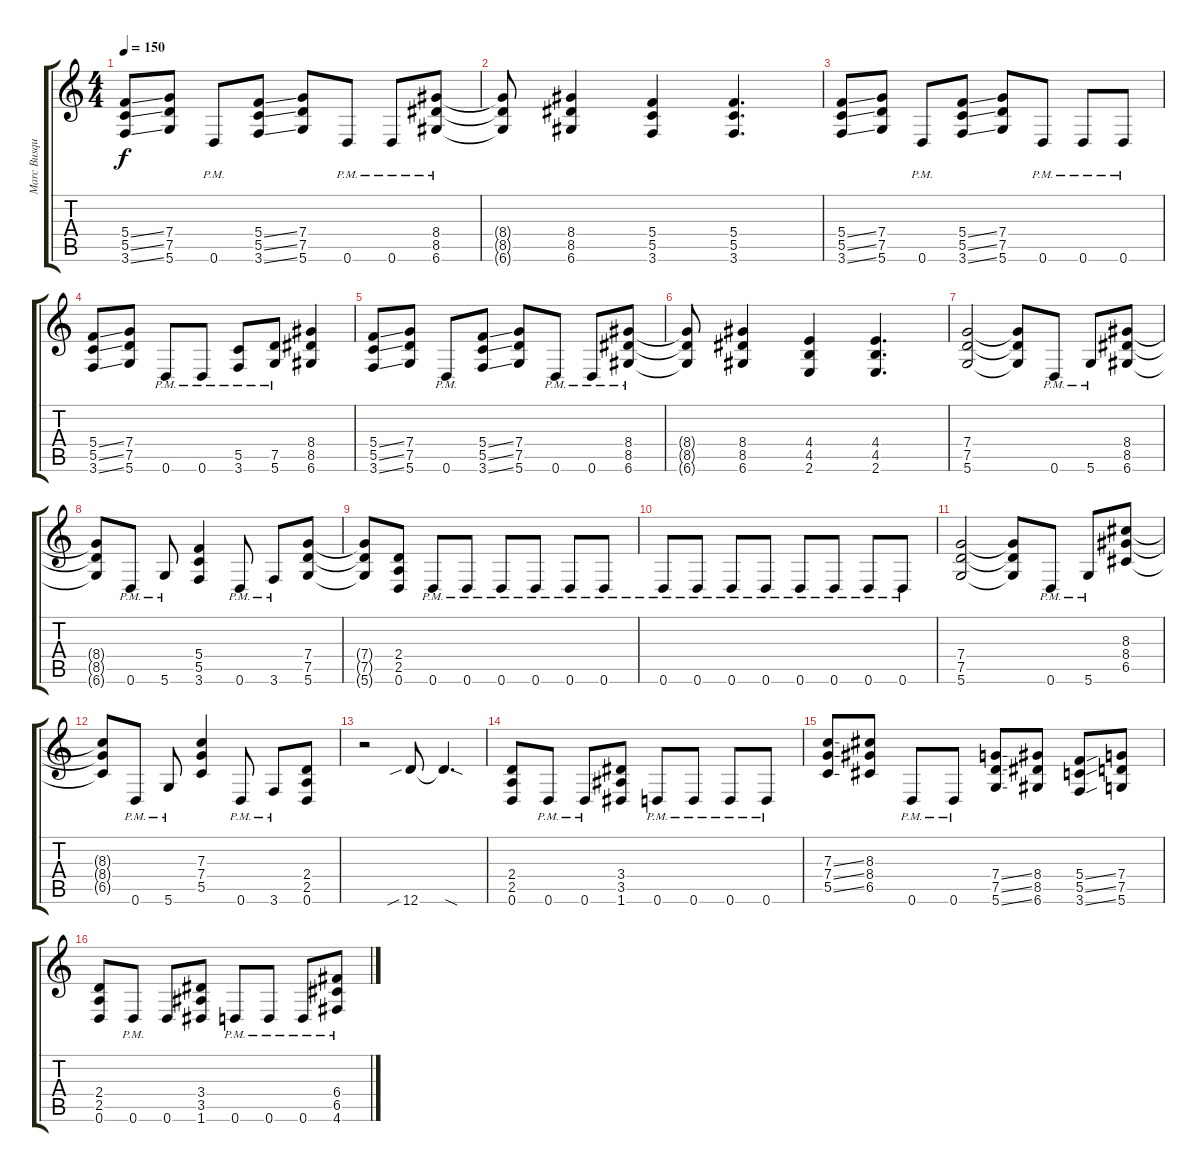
\track ("Marc Busque" "Marc Busqu") {instrument distortionguitar}
\staff {score tabs}
\tuning (D4 A3 F3 C3 G2 D2) {hide}
\ts (4 4)
\tempo 150
\clef g2
\ks c
(5.4{ss} 5.5{ss} 3.6{ss}).8{dy f} (7.4 7.5 5.6).8 0.6{pm}.8 (5.4{ss} 5.5{ss} 3.6{ss}).8 (7.4 7.5 5.6).8 0.6{pm}.8 0.6{pm}.8 (8.4 8.5 6.6{pm}).8 |
(8.4{t} 8.5{t} 6.6{t}).8 (8.4 8.5 6.6).4 (5.4 5.5 3.6).4 (5.4 5.5 3.6).4{d} |
(5.4{ss} 5.5{ss} 3.6{ss}).8 (7.4 7.5 5.6).8 0.6{pm}.8 (5.4{ss} 5.5{ss} 3.6{ss}).8 (7.4 7.5 5.6).8 0.6{pm}.8 0.6{pm}.8 0.6{pm}.8 |
(5.4{ss} 5.5{ss} 3.6{ss}).8 (7.4 7.5 5.6).8 0.6{pm}.8 0.6{pm}.8 (5.5{pm} 3.6{pm}).8 (7.5{pm} 5.6{pm}).8 (8.4 8.5 6.6).4 |
(5.4{ss} 5.5{ss} 3.6{ss}).8 (7.4 7.5 5.6).8 0.6{pm}.8 (5.4{ss} 5.5{ss} 3.6{ss}).8 (7.4 7.5 5.6).8 0.6{pm}.8 0.6{pm}.8 (8.4 8.5 6.6{pm}).8 |
(8.4{t} 8.5{t} 6.6{t}).8 (8.4 8.5 6.6).4 (4.4 4.5 2.6).4 (4.4 4.5 2.6).4{d} |
(7.4 7.5 5.6).2 (7.4{t} 7.5{t} 5.6{t}).8 0.6{pm}.8 5.6{pm}.8 (8.4 8.5 6.6).8 |
(8.4{t} 8.5{t} 6.6{t}).8 0.6{pm}.8 5.6{pm}.8 (5.4 5.5 3.6).4 0.6{pm}.8 3.6{pm}.8 (7.4 7.5 5.6).8 |
(7.4{t} 7.5{t} 5.6{t}).8 (2.4 2.5 0.6).8 0.6{pm}.8 0.6{pm}.8 0.6{pm}.8 0.6{pm}.8 0.6{pm}.8 0.6{pm}.8 |
0.6{pm}.8 0.6{pm}.8 0.6{pm}.8 0.6{pm}.8 0.6{pm}.8 0.6{pm}.8 0.6{pm}.8 0.6{pm}.8 |
(7.4 7.5 5.6).2 (7.4{t} 7.5{t} 5.6{t}).8 0.6{pm}.8 5.6{pm}.8 (8.3 8.4 6.5).8 |
(8.3{t} 8.4{t} 6.5{t}).8 0.6{pm}.8 5.6{pm}.8 (7.3 7.4 5.5).4 0.6{pm}.8 3.6{pm}.8 (2.4 2.5 0.6).8 |
r.2 12.6{sib}.8 12.6{sod t}.4{d} |
(2.4 2.5 0.6).8 0.6{pm}.8 0.6{pm}.8 (3.4 3.5 1.6).8 0.6{pm}.8 0.6{pm}.8 0.6{pm}.8 0.6{pm}.8 |
(7.3{ss} 7.4{ss} 5.5{ss}).8 (8.3 8.4 6.5).8 0.6{pm}.8 0.6{pm}.8 (7.4{ss} 7.5{ss} 5.6{ss}).8 (8.4 8.5 6.6).8 (5.4{ss} 5.5{ss} 3.6{ss}).8 (7.4 7.5 5.6).8 |
(2.4 2.5 0.6).8 0.6{pm}.8 0.6.8 (3.4 3.5 1.6).8 0.6{pm}.8 0.6{pm}.8 0.6{pm}.8 (6.4 6.5 4.6{pm}).8
